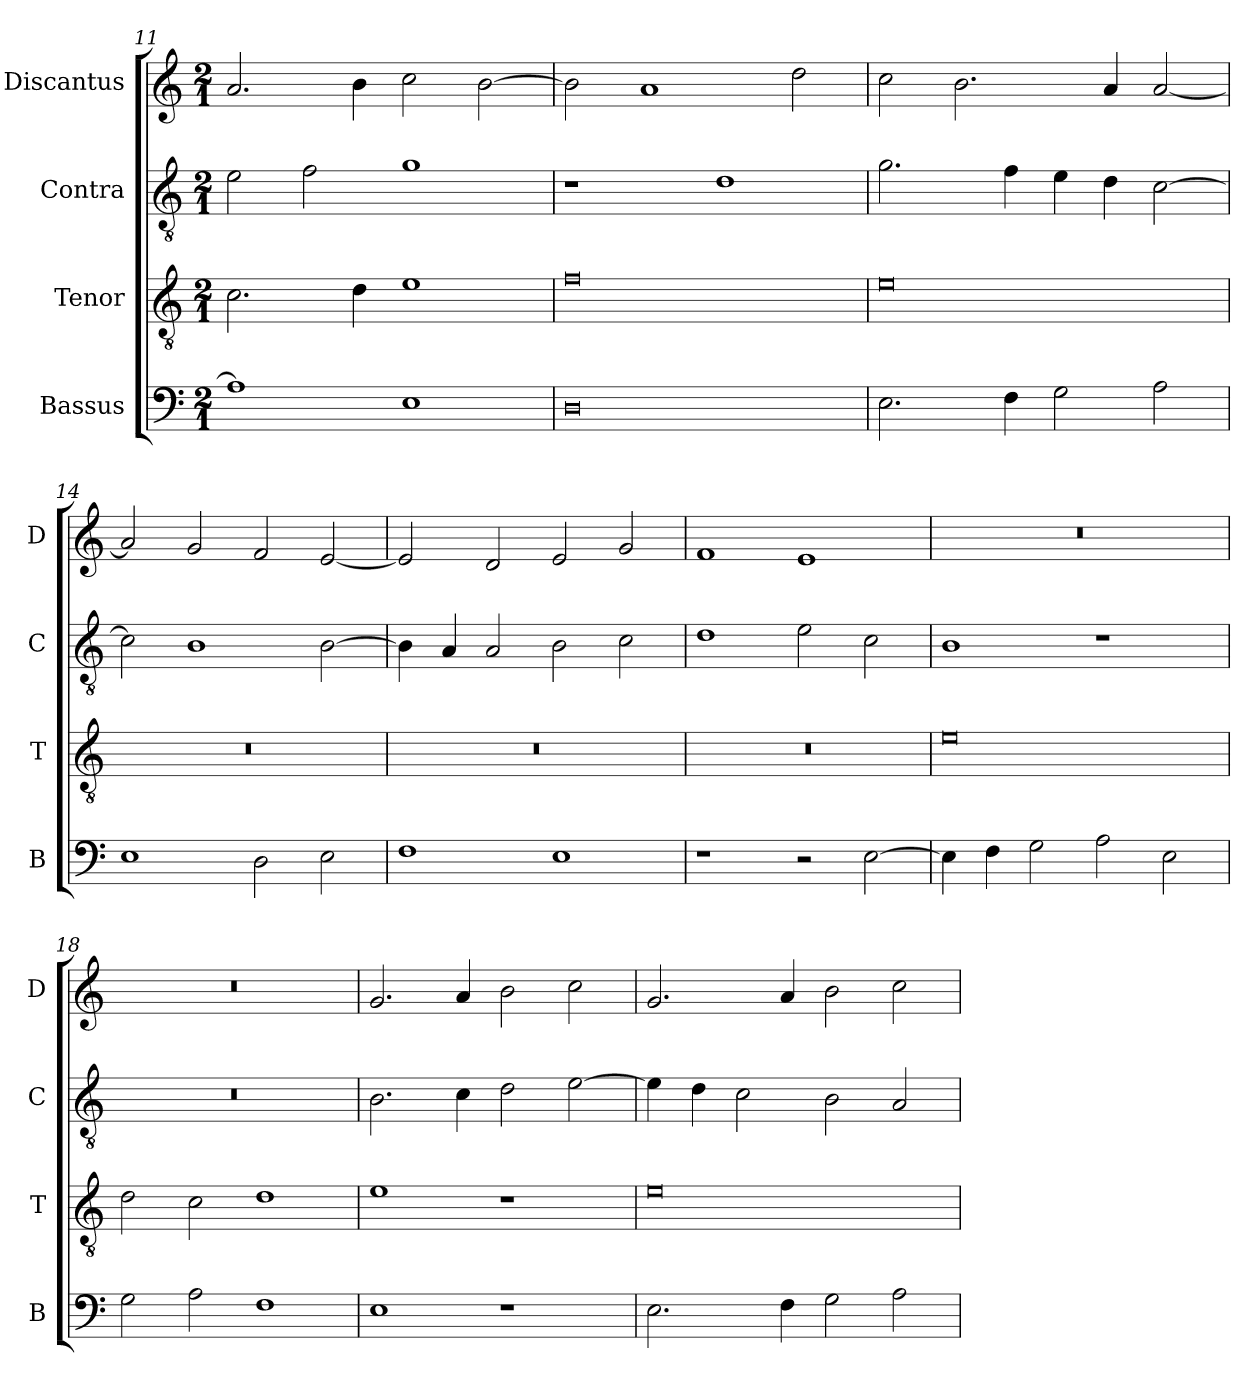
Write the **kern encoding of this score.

**kern	**kern	**kern	**kern
*part4	*part3	*part2	*part1
*staff4	*staff3	*staff2	*staff1
*I"Bassus	*I"Tenor	*I"Contra	*I"Discantus
*I'B	*I'T	*I'C	*I'D
*clefF4	*clefGv2	*clefGv2	*clefG2
*k[]	*k[]	*k[]	*k[]
*M2/1	*M2/1	*M2/1	*M2/1
=11	=11	=11	=11
1A]	2.c\	2e\	2.a/
.	.	2f\	.
.	4d\	.	4b\
1E	1e	1g	2cc\
.	.	.	[2b\
=12	=12	=12	=12
0D	0f	1r	2b\]
.	.	.	1a
.	.	1d	.
.	.	.	2dd\
=13	=13	=13	=13
2.E\	0e	2.g\	2cc\
.	.	.	2.b\
4F\	.	4f\	.
2G\	.	4e\	.
.	.	4d\	4a/
2A\	.	[2c\	[2a/
=14	=14	=14	=14
1E	0r	2c\]	2a/]
.	.	1B	2g/
2D\	.	.	2f/
2E\	.	[2B\	[2e/
=15	=15	=15	=15
1F	0r	4B\]	2e/]
.	.	4A/	.
.	.	2A/	2d/
1E	.	2B\	2e/
.	.	2c\	2g/
=16	=16	=16	=16
1r	0r	1d	1f
2r	.	2e\	1e
[2E\	.	2c\	.
=17	=17	=17	=17
4E\]	0e	1B	0r
4F\	.	.	.
2G\	.	.	.
2A\	.	1r	.
2E\	.	.	.
=18	=18	=18	=18
2G\	2d\	0r	0r
2A\	2c\	.	.
1F	1d	.	.
=19	=19	=19	=19
1E	1e	2.B\	2.g/
.	.	4c\	4a/
1r	1r	2d\	2b\
.	.	[2e\	2cc\
=20	=20	=20	=20
2.E\	0e	4e\]	2.g/
.	.	4d\	.
.	.	2c\	.
4F\	.	.	4a/
2G\	.	2B\	2b\
2A\	.	2A/	2cc\
=	=	=	=
*-	*-	*-	*-
